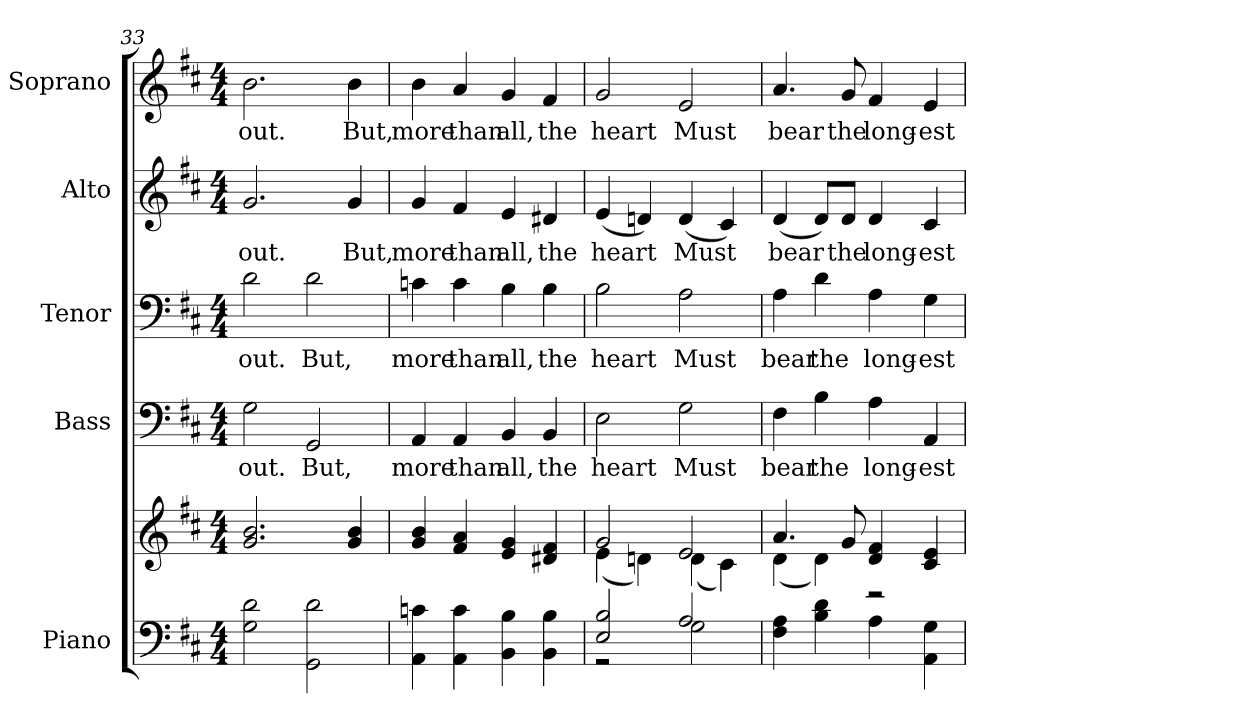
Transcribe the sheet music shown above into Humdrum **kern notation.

**kern	**kern	**kern	**text	**kern	**text	**kern	**text	**kern	**text
*part5	*part5	*part4	*part4	*part3	*part3	*part2	*part2	*part1	*part1
*staff6	*staff5	*staff4	*staff4	*staff3	*staff3	*staff2	*staff2	*staff1	*staff1
*I"Piano	*	*I"Bass	*	*I"Tenor	*	*I"Alto	*	*I"Soprano	*
*I'Pno.	*	*I'B.	*	*I'T.	*	*I'A.	*	*I'S.	*
*clefF4	*clefG2	*clefF4	*	*clefF4	*	*clefG2	*	*clefG2	*
*k[f#c#]	*k[f#c#]	*k[f#c#]	*	*k[f#c#]	*	*k[f#c#]	*	*k[f#c#]	*
*D:	*D:	*D:	*	*D:	*	*D:	*	*D:	*
*M4/4	*M4/4	*M4/4	*	*M4/4	*	*M4/4	*	*M4/4	*
=33	=33	=33	=33	=33	=33	=33	=33	=33	=33
!	!	!	!LO:LY:b:color=#000000	!	!	!	!	!	!
!	!	!	!	!	!LO:LY:b:color=#000000	!	!	!	!
!	!	!	!	!	!	!	!LO:LY:b:color=#000000	!	!
!	!	!	!	!	!	!	!	!	!LO:LY:b:color=#000000
2Gi\ 2di	2.gi/ 2.bi	2Gi\	out.	2di\	out.	2.gi/	out.	2.bi\	out.
!	!	!	!LO:LY:b:color=#000000	!	!	!	!	!	!
!	!	!	!	!	!LO:LY:b:color=#000000	!	!	!	!
2GGi\ 2di	.	2GGi/	But,	2di\	But,	.	.	.	.
!	!	!	!	!	!	!	!LO:LY:b:color=#000000	!	!
!	!	!	!	!	!	!	!	!	!LO:LY:b:color=#000000
.	4gi/ 4bi	.	.	.	.	4gi/	But,	4bi\	But,
!!LO:PB:g=z
=34	=34	=34	=34	=34	=34	=34	=34	=34	=34
!	!	!	!LO:LY:b:color=#000000	!	!	!	!	!	!
!	!	!	!	!	!LO:LY:b:color=#000000	!	!	!	!
!	!	!	!	!	!	!	!LO:LY:b:color=#000000	!	!
!	!	!	!	!	!	!	!	!	!LO:LY:b:color=#000000
4AAi\ 4cni	4gi/ 4bi	4AAi/	more	4cni\	more	4gi/	more	4bi\	more
!	!	!	!LO:LY:b:color=#000000	!	!	!	!	!	!
!	!	!	!	!	!LO:LY:b:color=#000000	!	!	!	!
!	!	!	!	!	!	!	!LO:LY:b:color=#000000	!	!
!	!	!	!	!	!	!	!	!	!LO:LY:b:color=#000000
4AAi\ 4ci	4f#i/ 4ai	4AAi/	than	4ci\	than	4f#i/	than	4ai/	than
!	!	!	!LO:LY:b:color=#000000	!	!	!	!	!	!
!	!	!	!	!	!LO:LY:b:color=#000000	!	!	!	!
!	!	!	!	!	!	!	!LO:LY:b:color=#000000	!	!
!	!	!	!	!	!	!	!	!	!LO:LY:b:color=#000000
4BBi\ 4Bi	4ei/ 4gi	4BBi/	all,	4Bi\	all,	4ei/	all,	4gi/	all,
!	!	!	!LO:LY:b:color=#000000	!	!	!	!	!	!
!	!	!	!	!	!LO:LY:b:color=#000000	!	!	!	!
!	!	!	!	!	!	!	!LO:LY:b:color=#000000	!	!
!	!	!	!	!	!	!	!	!	!LO:LY:b:color=#000000
4BBi\ 4Bi	4d#Xi/ 4f#i	4BBi/	the	4Bi\	the	4d#Xi/	the	4f#i/	the
=35	=35	=35	=35	=35	=35	=35	=35	=35	=35
*^	*^	*	*	*	*	*	*	*	*
!	!	!	!	!	!LO:LY:b:color=#000000	!	!	!	!	!	!
!	!	!	!	!	!	!	!LO:LY:b:color=#000000	!	!	!	!
!	!	!	!	!	!	!	!	!	!LO:LY:b:color=#000000	!	!
!	!	!	!	!	!	!	!	!	!	!	!LO:LY:b:color=#000000
2Ei/ 2Bi	2r	2gi/	(4ei\	2Ei\	heart	2Bi\	heart	(4ei/	heart	2gi/	heart
.	.	.	4dni\)	.	.	.	.	4dni/)	.	.	.
!	!	!	!	!	!LO:LY:b:color=#000000	!	!	!	!	!	!
!	!	!	!	!	!	!	!LO:LY:b:color=#000000	!	!	!	!
!	!	!	!	!	!	!	!	!	!LO:LY:b:color=#000000	!	!
!	!	!	!	!	!	!	!	!	!	!	!LO:LY:b:color=#000000
2Ai/	2Gi\	2ei/	(4di\	2Gi\	Must	2Ai\	Must	(4di/	Must	2ei/	Must
.	.	.	4c#i\)	.	.	.	.	4c#i/)	.	.	.
*v	*v	*	*	*	*	*	*	*	*	*	*
=36	=36	=36	=36	=36	=36	=36	=36	=36	=36	=36
!	!	!	!	!LO:LY:b:color=#000000	!	!	!	!	!	!
!	!	!	!	!	!	!LO:LY:b:color=#000000	!	!	!	!
!	!	!	!	!	!	!	!	!LO:LY:b:color=#000000	!	!
!	!	!	!	!	!	!	!	!	!	!LO:LY:b:color=#000000
4F#i\ 4Ai	4.ai/	(4di\	4F#i\	bear	4Ai\	bear	(4di/	bear	4.ai/	bear
!	!	!	!	!LO:LY:b:color=#000000	!	!	!	!	!	!
!	!	!	!	!	!	!LO:LY:b:color=#000000	!	!	!	!
4Bi\ 4di	.	4di\)	4Bi\	the	4di\	the	8di/L)	.	.	.
!	!	!	!	!	!	!	!	!LO:LY:b:color=#000000	!	!
!	!	!	!	!	!	!	!	!	!	!LO:LY:b:color=#000000
.	8gi/	.	.	.	.	.	8di/J	the	8gi/	the
!	!	!	!	!LO:LY:b:color=#000000	!	!	!	!	!	!
!	!	!	!	!	!	!LO:LY:b:color=#000000	!	!	!	!
!	!	!	!	!	!	!	!	!LO:LY:b:color=#000000	!	!
!	!	!	!	!	!	!	!	!	!	!LO:LY:b:color=#000000
4Ai\	4di/ 4f#i	2r	4Ai\	long-	4Ai\	long-	4di/	long-	4f#i/	long-
!	!	!	!	!LO:LY:b:color=#000000	!	!	!	!	!	!
!	!	!	!	!	!	!LO:LY:b:color=#000000	!	!	!	!
!	!	!	!	!	!	!	!	!LO:LY:b:color=#000000	!	!
!	!	!	!	!	!	!	!	!	!	!LO:LY:b:color=#000000
4AAi\ 4Gi	4c#i/ 4ei	.	4AAi/	-est	4Gi\	-est	4c#i/	-est	4ei/	-est
*	*v	*v	*	*	*	*	*	*	*	*
=	=	=	=	=	=	=	=	=	=
*-	*-	*-	*-	*-	*-	*-	*-	*-	*-
